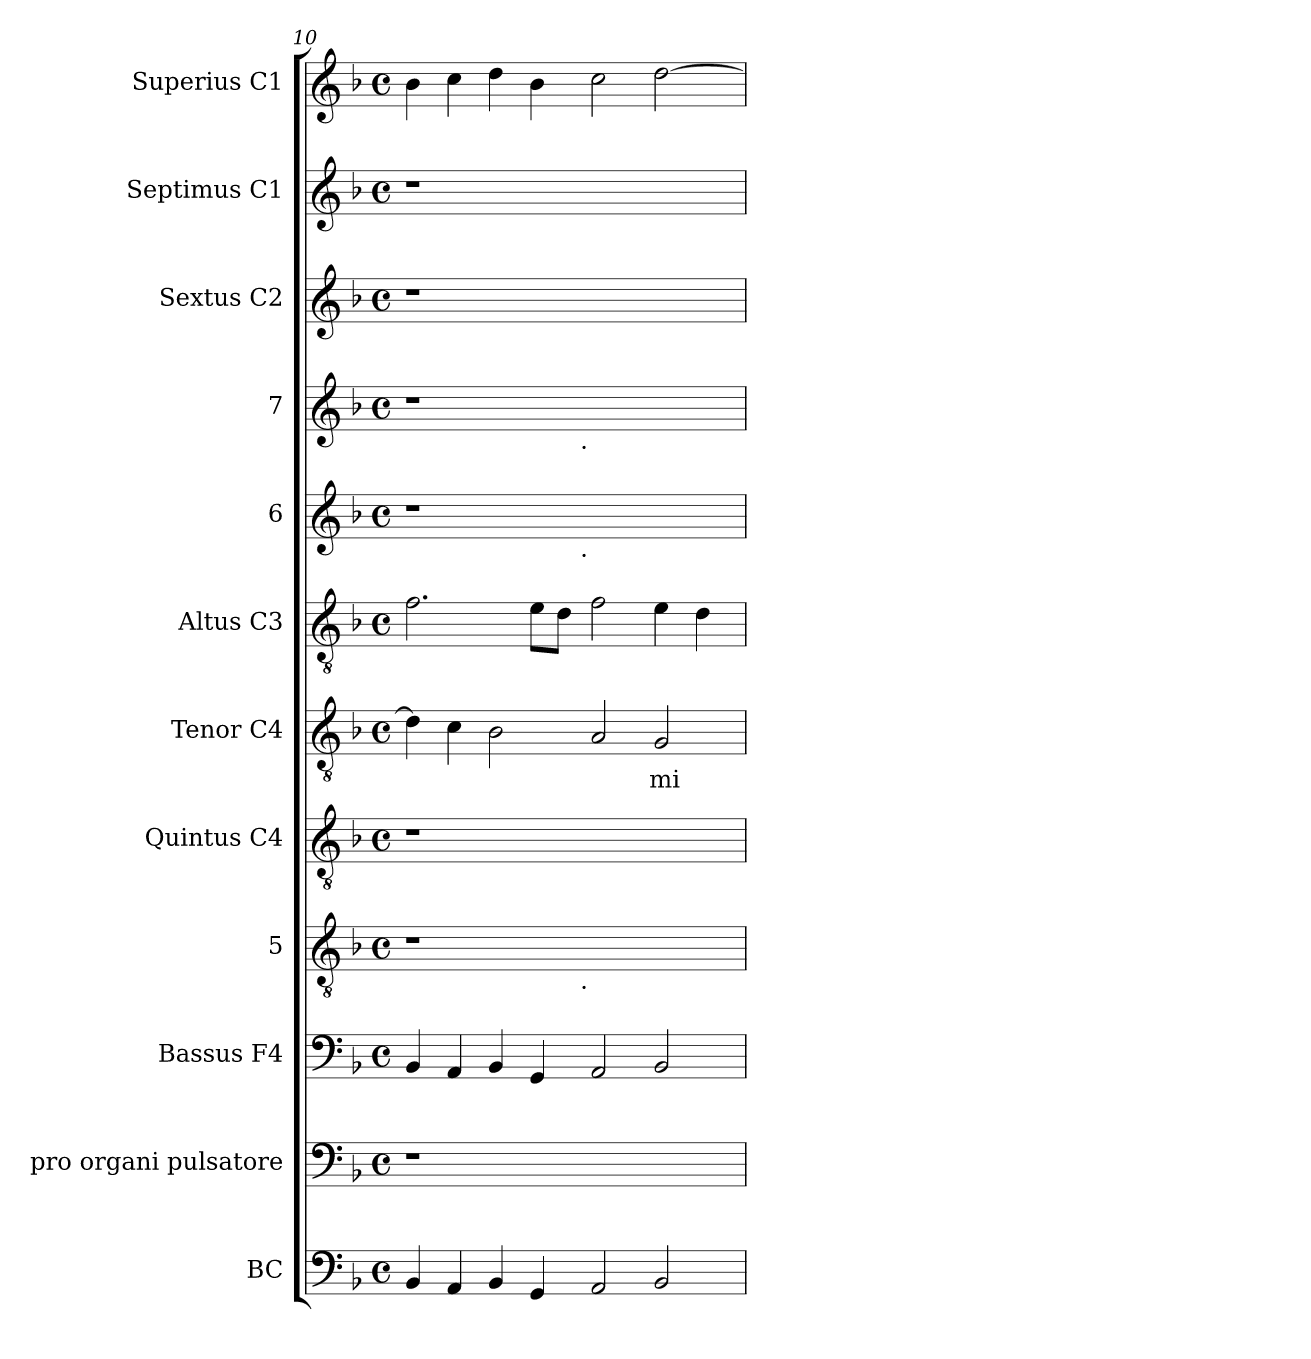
**kern	**text	**kern	**kern	**text	**kern	**kern	**kern	**text	**kern	**text	**kern	**kern	**kern	**kern	**kern	**text
*part12	*part12	*part11	*part10	*part10	*part9	*part8	*part7	*part7	*part6	*part6	*part5	*part4	*part3	*part2	*part1	*part1
*staff12	*staff12	*staff11	*staff10	*staff10	*staff9	*staff8	*staff7	*staff7	*staff6	*staff6	*staff5	*staff4	*staff3	*staff2	*staff1	*staff1
*I"BC	*	*I"pro organi  pulsatore	*I"Bassus  F4	*	*I"5	*I"Quintus  C4	*I"Tenor  C4	*	*I"Altus  C3	*	*I"6	*I"7	*I"Sextus  C2	*I"Septimus  C1	*I"Superius  C1	*
*I'BC	*	*	*I'B	*	*	*	*I'T	*	*I'A	*	*	*	*	*	*I'S	*
*clefF4	*	*clefF4	*clefF4	*	*clefGv2	*clefGv2	*clefGv2	*	*clefGv2	*	*clefG2	*clefG2	*clefG2	*clefG2	*clefG2	*
*k[b-]	*	*k[b-]	*k[b-]	*	*k[b-]	*k[b-]	*k[b-]	*	*k[b-]	*	*k[b-]	*k[b-]	*k[b-]	*k[b-]	*k[b-]	*
*F:	*	*F:	*F:	*	*F:	*F:	*F:	*	*F:	*	*F:	*F:	*F:	*F:	*F:	*
*M4/4	*	*M4/4	*M4/4	*	*M4/4	*M4/4	*M4/4	*	*M4/4	*	*M4/4	*M4/4	*M4/4	*M4/4	*M4/4	*
*met(c)	*	*met(c)	*met(c)	*	*met(c)	*met(c)	*met(c)	*	*met(c)	*	*met(c)	*met(c)	*met(c)	*met(c)	*met(c)	*
=10	=10	=10	=10	=10	=10	=10	=10	=10	=10	=10	=10	=10	=10	=10	=10	=10
!	!LO:LY:a:cj	!	!	!LO:LY:b:cj	!	!	!	!LO:LY:b:cj	!	!LO:LY:b:cj	!	!	!	!	!	!LO:LY:b:cj
*	*	*	*	*	*^	*	*	*	*	*	*^	*^	*	*	*	*
4BB-/	--	1r	4BB-/	--	1r	2ryy	1r	4d\]	--	2.f\	--	1r	2ryy	1r	2ryy	1r	1r	4b-\	--
!	!LO:LY:a:cj	!	!	!LO:LY:b:cj	!	!	!	!	!LO:LY:b:cj	!	!	!	!	!	!	!	!	!	!LO:LY:b:cj
4AA/	--	.	4AA/	--	.	.	.	4c\	--	.	.	.	.	.	.	.	.	4cc\	--
!	!LO:LY:a:cj	!	!	!LO:LY:b:cj	!	!	!	!	!LO:LY:b:cj	!	!	!	!	!	!	!	!	!	!LO:LY:b:cj
4BB-/	--	.	4BB-/	--	.	4...ryy	.	2B-\	--	.	.	.	4...ryy	.	4...ryy	.	.	4dd\	--
!	!LO:LY:a:cj	!	!	!LO:LY:b:cj	!	!	!	!	!	!	!LO:LY:b:cj	!	!	!	!	!	!	!	!LO:LY:b:cj
4GG/	--	.	4GG/	--	.	.	.	.	.	8e\L	--	.	.	.	.	.	.	4b-\	--
!	!	!	!	!	!	!	!	!	!	!	!LO:LY:b:cj	!	!	!	!	!	!	!	!
.	.	.	.	.	.	.	.	.	.	8d\J	--	.	.	.	.	.	.	.	.
!	!	!	!	!	!	!	!	!	!	!	!	!	!	!	!LO:TX:b:t=.	!	!	!	!
!	!	!	!	!	!	!	!	!	!	!	!	!	!LO:TX:b:t=.	!	!	!	!	!	!
!	!	!	!	!	!	!LO:TX:b:t=.	!	!	!	!	!	!	!	!	!	!	!	!	!
.	.	.	.	.	.	1ryy	.	.	.	.	.	.	1ryy	.	1ryy	.	.	.	.
!	!LO:LY:a:cj	!	!	!LO:LY:b:cj	!	!	!	!	!LO:LY:b:cj	!	!LO:LY:b:cj	!	!	!	!	!	!	!	!LO:LY:b:cj
2AA/	--	1ryy	2AA/	--	1ryy	.	1ryy	2A/	--	2f\	--	1ryy	.	1ryy	.	1ryy	1ryy	2cc\	--
!	!LO:LY:a:cj	!	!	!LO:LY:b:cj	!	!	!	!	!LO:LY:b:cj	!	!LO:LY:b:cj	!	!	!	!	!	!	!	!LO:LY:b:cj
2BB-/	--	.	2BB-/	--	.	.	.	2G/	-mi-	4e\	--	.	.	.	.	.	.	[>2dd\	--
!	!	!	!	!	!	!	!	!	!	!	!LO:LY:b:cj	!	!	!	!	!	!	!	!
.	.	.	.	.	.	.	.	.	.	4d\	--	.	.	.	.	.	.	.	.
.	.	.	.	.	.	32ryy	.	.	.	.	.	.	32ryy	.	32ryy	.	.	.	.
*	*	*	*	*	*	*	*	*	*	*	*	*v	*v	*	*	*	*	*	*
*	*	*	*	*	*v	*v	*	*	*	*	*	*	*v	*v	*	*	*	*
=	=	=	=	=	=	=	=	=	=	=	=	=	=	=	=	=
*-	*-	*-	*-	*-	*-	*-	*-	*-	*-	*-	*-	*-	*-	*-	*-	*-
